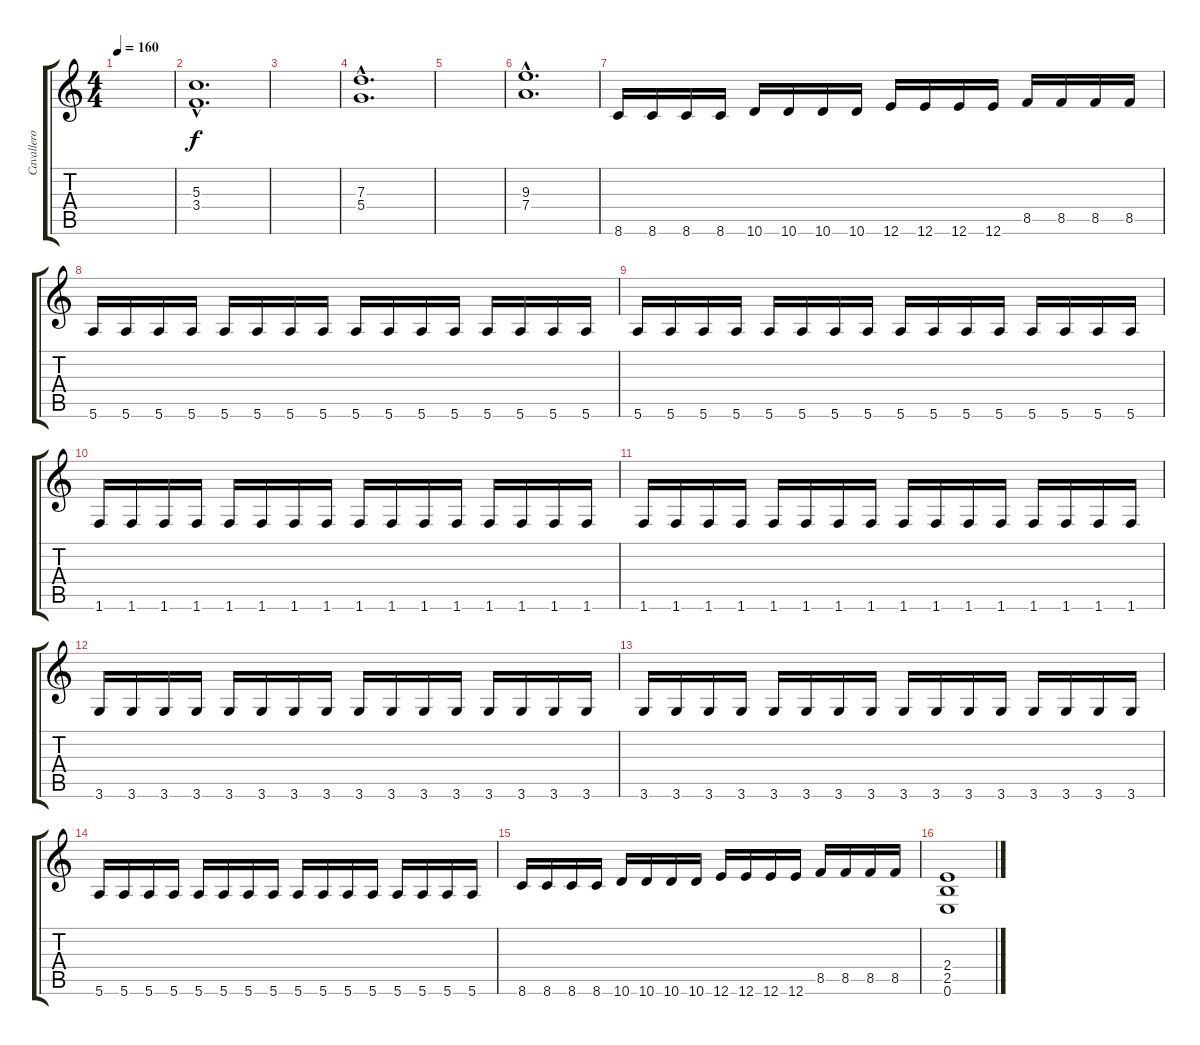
\track ("Cavallero" "Cavallero") {instrument distortionguitar}
\staff {score tabs}
\tuning (E4 B3 G3 D3 A2 E2) {hide}
\ts (4 4)
\tempo 160
\clef g2
\ks c
|
(5.3{hac} 3.4{hac}).1{d} |
|
(7.3{hac} 5.4{hac}).1{d} |
|
(9.3{hac} 7.4{hac}).1{d} |
8.6.16 8.6.16 8.6.16 8.6.16 10.6.16 10.6.16 10.6.16 10.6.16 12.6.16 12.6.16 12.6.16 12.6.16 8.5.16 8.5.16 8.5.16 8.5.16 |
5.6.16 5.6.16 5.6.16 5.6.16 5.6.16 5.6.16 5.6.16 5.6.16 5.6.16 5.6.16 5.6.16 5.6.16 5.6.16 5.6.16 5.6.16 5.6.16 |
5.6.16 5.6.16 5.6.16 5.6.16 5.6.16 5.6.16 5.6.16 5.6.16 5.6.16 5.6.16 5.6.16 5.6.16 5.6.16 5.6.16 5.6.16 5.6.16 |
1.6.16 1.6.16 1.6.16 1.6.16 1.6.16 1.6.16 1.6.16 1.6.16 1.6.16 1.6.16 1.6.16 1.6.16 1.6.16 1.6.16 1.6.16 1.6.16 |
1.6.16 1.6.16 1.6.16 1.6.16 1.6.16 1.6.16 1.6.16 1.6.16 1.6.16 1.6.16 1.6.16 1.6.16 1.6.16 1.6.16 1.6.16 1.6.16 |
3.6.16 3.6.16 3.6.16 3.6.16 3.6.16 3.6.16 3.6.16 3.6.16 3.6.16 3.6.16 3.6.16 3.6.16 3.6.16 3.6.16 3.6.16 3.6.16 |
3.6.16 3.6.16 3.6.16 3.6.16 3.6.16 3.6.16 3.6.16 3.6.16 3.6.16 3.6.16 3.6.16 3.6.16 3.6.16 3.6.16 3.6.16 3.6.16 |
5.6.16 5.6.16 5.6.16 5.6.16 5.6.16 5.6.16 5.6.16 5.6.16 5.6.16 5.6.16 5.6.16 5.6.16 5.6.16 5.6.16 5.6.16 5.6.16 |
8.6.16 8.6.16 8.6.16 8.6.16 10.6.16 10.6.16 10.6.16 10.6.16 12.6.16 12.6.16 12.6.16 12.6.16 8.5.16 8.5.16 8.5.16 8.5.16 |
(2.4 2.5 0.6).1
